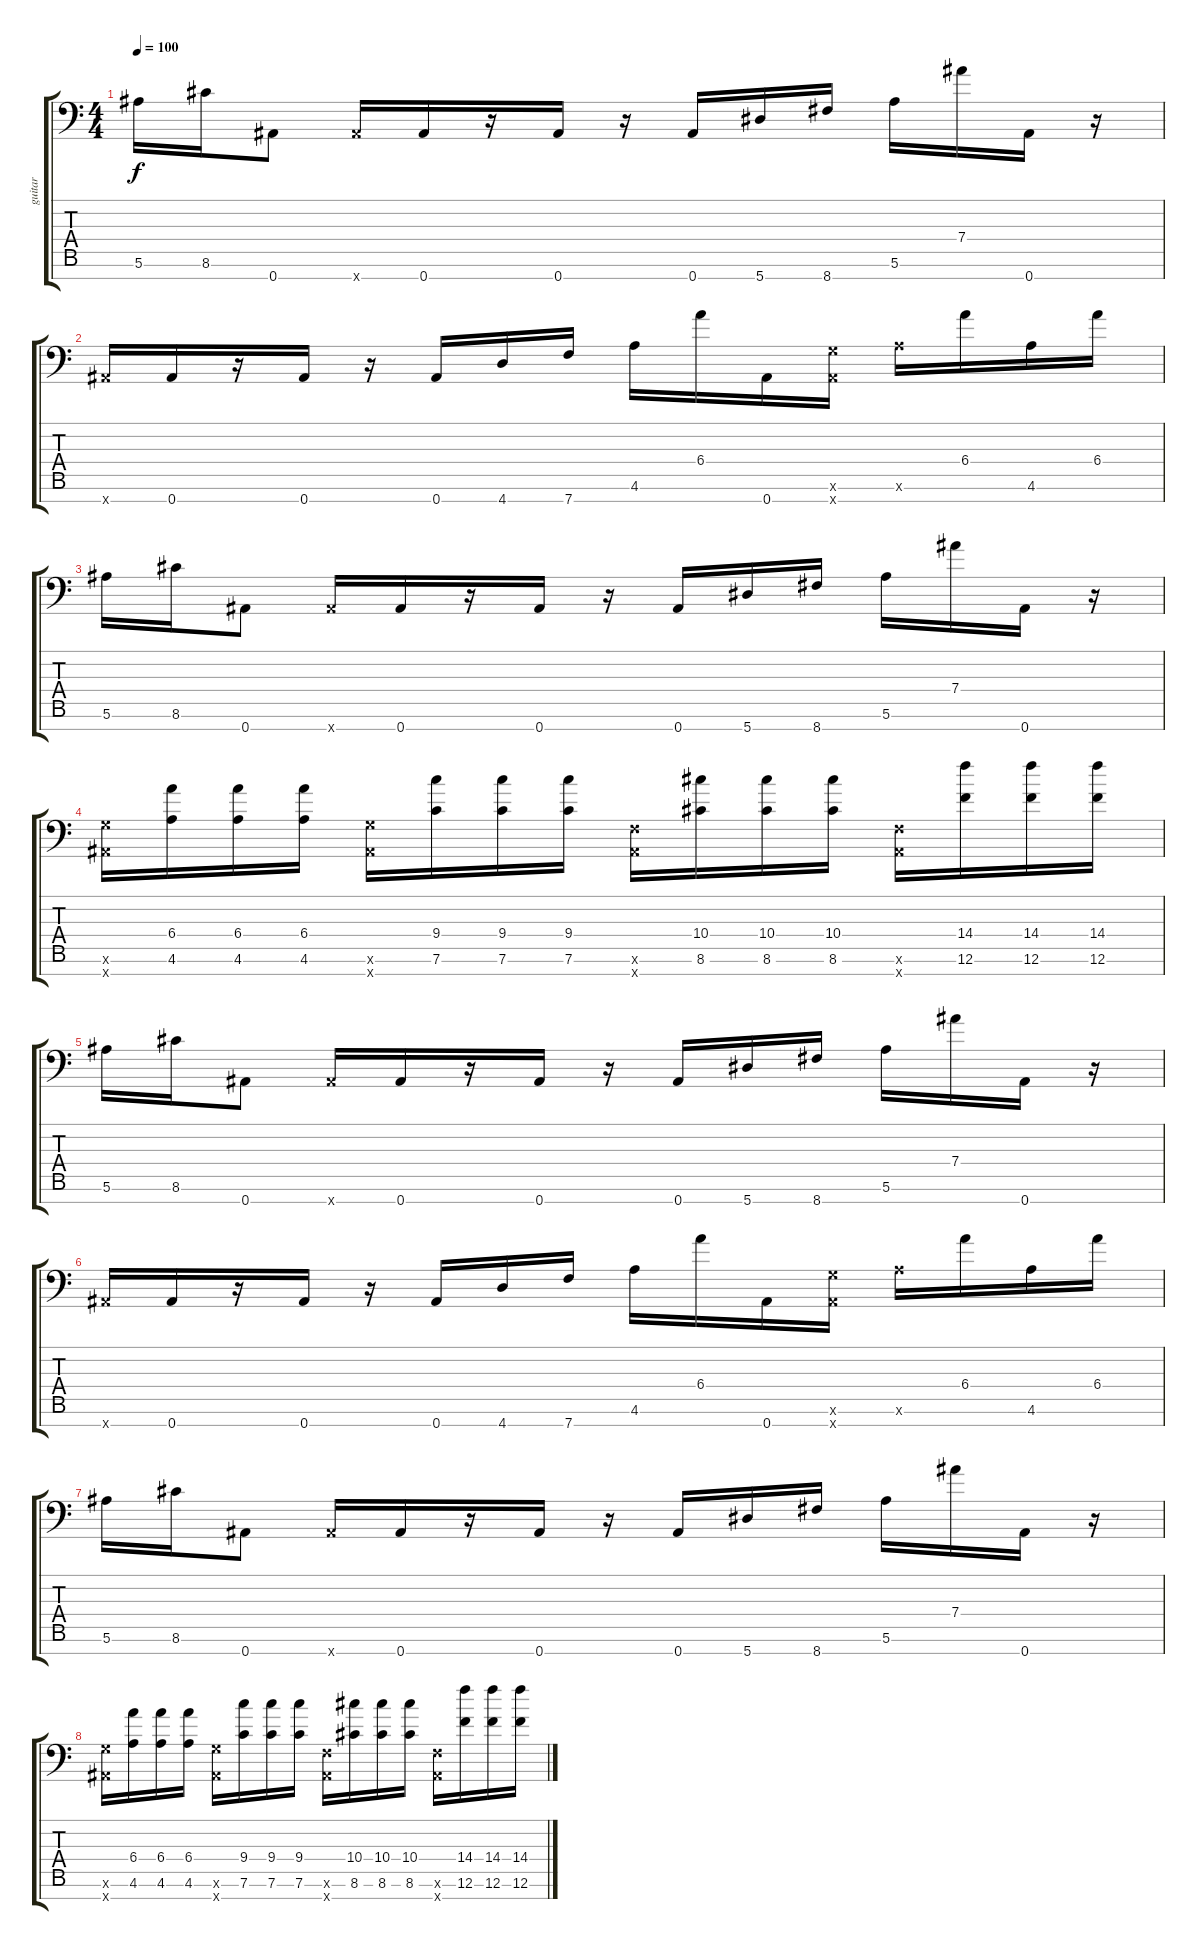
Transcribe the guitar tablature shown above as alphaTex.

\track ("guitar" "guitar") {instrument distortionguitar}
\staff {score tabs}
\tuning (F4 C4 Ab3 Eb3 Bb2 F2 Bb1) {hide}
\ts (4 4)
\tempo 100
\clef f4
\ks c
5.6.16{dy f} 8.6.16 0.7.8 0.7{x}.16 0.7.16 r.16 0.7.16 r.16 0.7.16 5.7.16 8.7.16 5.6.16 7.4.16 0.7.16 r.16 |
0.7{x}.16 0.7.16 r.16 0.7.16 r.16 0.7.16 4.7.16 7.7.16 4.6.16 6.4.16 0.7.16 (2.6{x} 0.7{x}).16 4.6{x}.16 6.4.16 4.6.16 6.4.16 |
5.6.16 8.6.16 0.7.8 0.7{x}.16 0.7.16 r.16 0.7.16 r.16 0.7.16 5.7.16 8.7.16 5.6.16 7.4.16 0.7.16 r.16 |
(2.6{x} 0.7{x}).16 (6.4 4.6).16 (6.4 4.6).16 (6.4 4.6).16 (2.6{x} 0.7{x}).16 (9.4 7.6).16 (9.4 7.6).16 (9.4 7.6).16 (0.6{x} 0.7{x}).16 (10.4 8.6).16 (10.4 8.6).16 (10.4 8.6).16 (0.6{x} 0.7{x}).16 (14.4 12.6).16 (14.4 12.6).16 (14.4 12.6).16 |
5.6.16 8.6.16 0.7.8 0.7{x}.16 0.7.16 r.16 0.7.16 r.16 0.7.16 5.7.16 8.7.16 5.6.16 7.4.16 0.7.16 r.16 |
0.7{x}.16 0.7.16 r.16 0.7.16 r.16 0.7.16 4.7.16 7.7.16 4.6.16 6.4.16 0.7.16 (2.6{x} 0.7{x}).16 4.6{x}.16 6.4.16 4.6.16 6.4.16 |
5.6.16 8.6.16 0.7.8 0.7{x}.16 0.7.16 r.16 0.7.16 r.16 0.7.16 5.7.16 8.7.16 5.6.16 7.4.16 0.7.16 r.16 |
(2.6{x} 0.7{x}).16 (6.4 4.6).16 (6.4 4.6).16 (6.4 4.6).16 (2.6{x} 0.7{x}).16 (9.4 7.6).16 (9.4 7.6).16 (9.4 7.6).16 (0.6{x} 0.7{x}).16 (10.4 8.6).16 (10.4 8.6).16 (10.4 8.6).16 (0.6{x} 0.7{x}).16 (14.4 12.6).16 (14.4 12.6).16 (14.4 12.6).16
